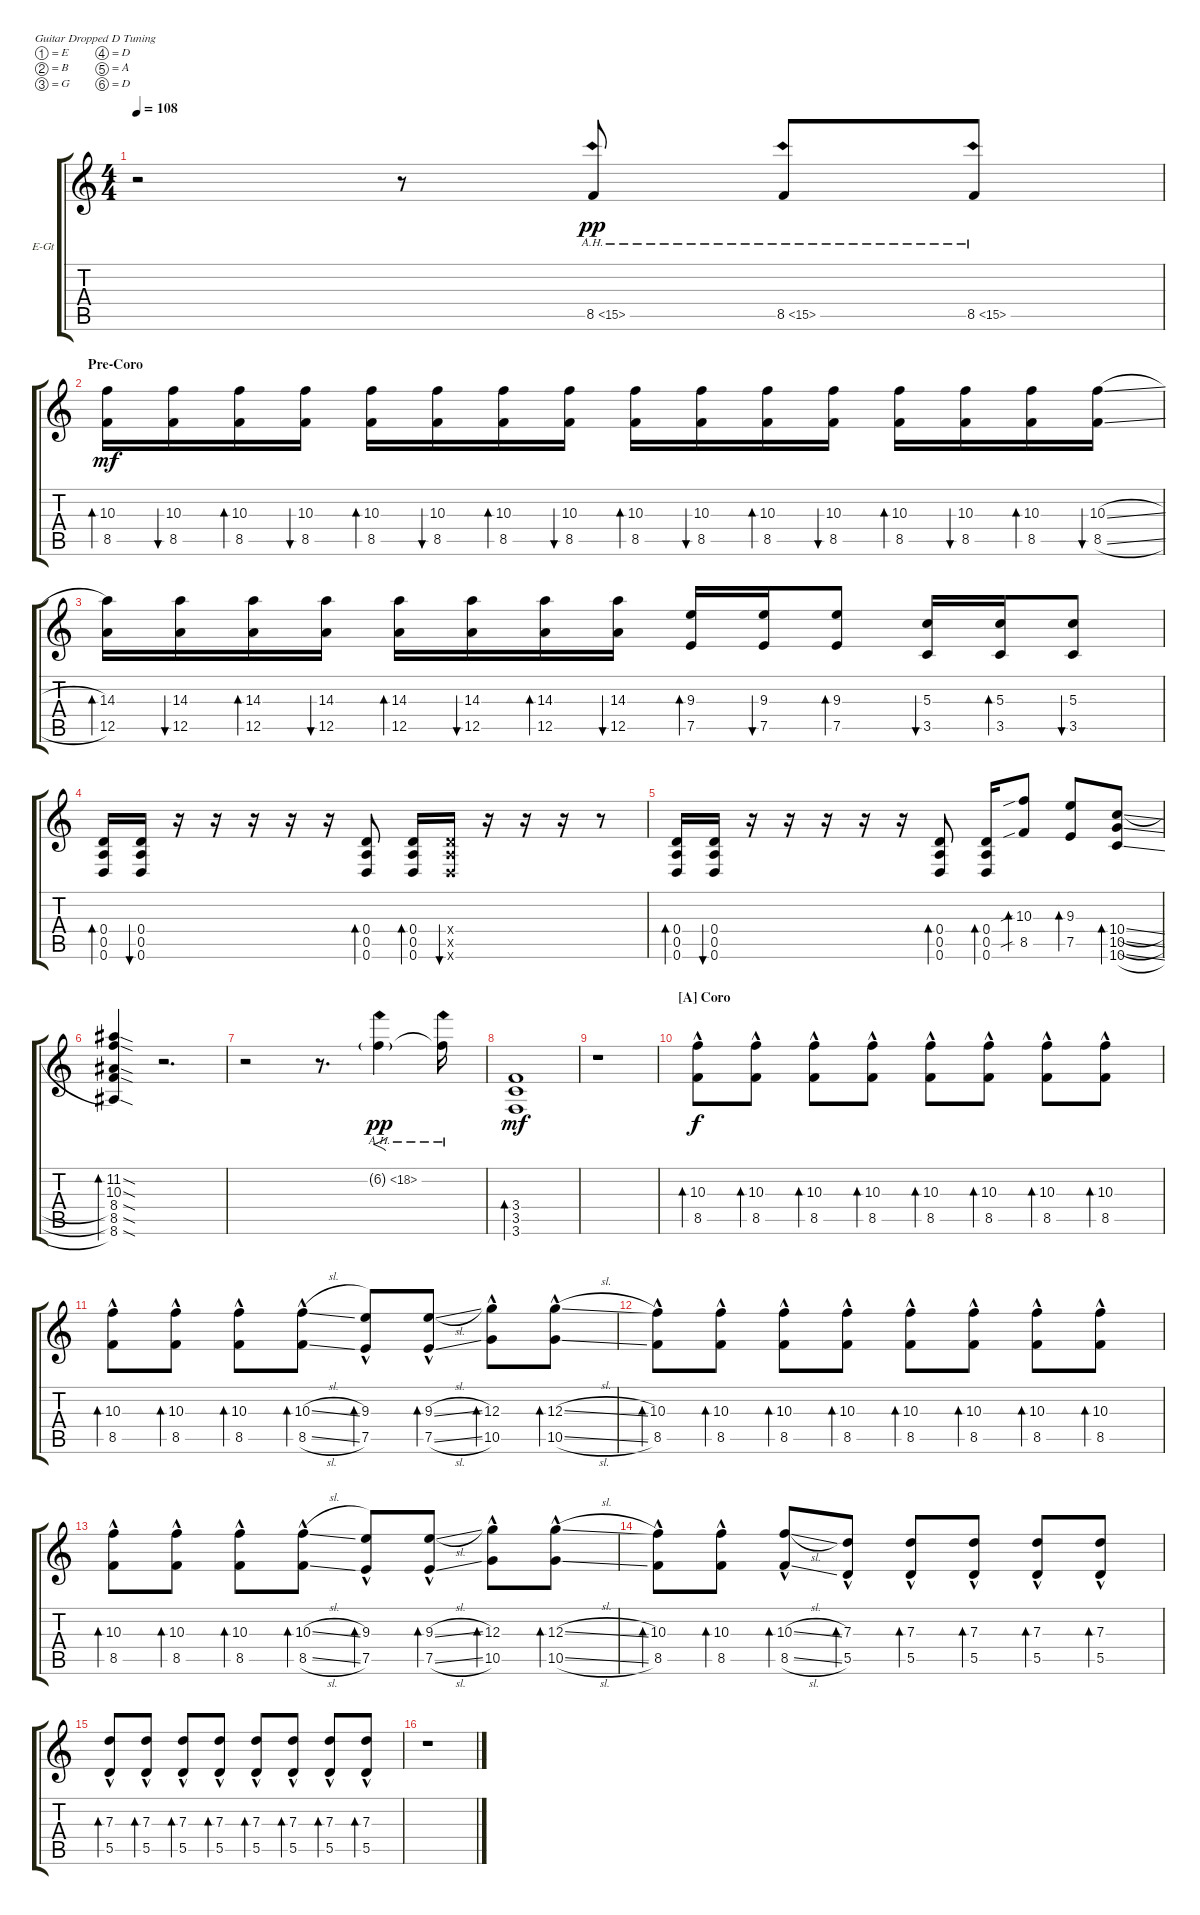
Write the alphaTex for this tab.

\defaultSystemsLayout 4
\bracketExtendMode groupsimilarinstruments
\firstSystemTrackNameOrientation horizontal
\otherSystemsTrackNameOrientation horizontal
\track ("E. Guitar 2" "E-Gt") {instrument overdrivenguitar}
\staff {score tabs}
\tuning (E4 B3 G3 D3 A2 D2)
\ts (4 4)
\tempo 108
\clef g2
\ks c
r.2{dy mf} r.8 8.5{ah 7}.8{dy pp} 8.5{ah 7}.8 8.5{ah 7}.8 |
\section ("" "Pre-Coro")
(8.5 10.3).16{bd 30 dy mf} (8.5 10.3).16{bu 30} (8.5 10.3).16{bd 30} (8.5 10.3).16{bu 30} (8.5 10.3).16{bd 30} (8.5 10.3).16{bu 30} (8.5 10.3).16{bd 30} (8.5 10.3).16{bu 30} (8.5 10.3).16{bd 30} (8.5 10.3).16{bu 30} (8.5 10.3).16{bd 30} (8.5 10.3).16{bu 30} (8.5 10.3).16{bd 30} (8.5 10.3).16{bu 30} (8.5 10.3).16{bd 30} (8.5{sl} 10.3{sl}).16{bu 30} |
(12.5 14.3).16{bd 30} (12.5 14.3).16{bu 30} (12.5 14.3).16{bd 30} (12.5 14.3).16{bu 30} (12.5 14.3).16{bd 30} (12.5 14.3).16{bu 30} (12.5 14.3).16{bd 30} (12.5 14.3).16{bu 30} (7.5 9.3).16{bd 30} (7.5 9.3).16{bu 30} (7.5 9.3).8{bd 30} (3.5 5.3).16{bu 30} (3.5 5.3).16{bd 30} (3.5 5.3).8{bu 30} |
(0.5 0.4 0.6).16{bd 30} (0.5 0.4 0.6).16{bu 30} r.16 r.16 r.16 r.16 r.16 (0.5 0.4 0.6).8{bd 30} (0.4 0.5 0.6).16{bd 30} (0.5{x} 0.4{x} 0.6{x}).16{bu 30} r.16 r.16 r.16 r.8 |
(0.5 0.4 0.6).16{bd 30} (0.5 0.4 0.6).16{bu 30} r.16 r.16 r.16 r.16 r.16 (0.5 0.4 0.6).8{bd 30} (0.5 0.4 0.6).16{bd 30} (8.5{sib} 10.3{sib}).8{bd 30} (7.5 9.3).8{bd 30} (10.6{sl} 10.5{sl} 10.4{sl}).8{bd 30} |
(8.5{sod} 8.4{sod} 10.3{sod} 8.6{sod} 11.2{sod}).4{bd 30} r.2{d} |
r.2 r.8{d} 6.2{ah 12 g}.4{f dy pp} 6.2{ah 12 t}.16 |
(3.4 3.5 3.6).1{bd 30 dy mf} |
r.1 |
\section ("A" "Coro")
(8.5{hac} 10.3{hac}).8{bd 30 dy f} (8.5{hac} 10.3{hac}).8{bd 30} (8.5{hac} 10.3{hac}).8{bd 30} (8.5{hac} 10.3{hac}).8{bd 30} (8.5{hac} 10.3{hac}).8{bd 30} (8.5{hac} 10.3{hac}).8{bd 30} (8.5{hac} 10.3{hac}).8{bd 30} (8.5{hac} 10.3{hac}).8{bd 30} |
(8.5{hac} 10.3{hac}).8{bd 30} (8.5{hac} 10.3{hac}).8{bd 30} (8.5{hac} 10.3{hac}).8{bd 30} (8.5{sl hac} 10.3{sl hac}).8{bd 30} (7.5{hac} 9.3{hac}).8{bd 30} (7.5{sl hac} 9.3{sl hac}).8{bd 30} (10.5{hac} 12.3{hac}).8{bd 30} (10.5{sl hac} 12.3{sl hac}).8{bd 30} |
(8.5{hac} 10.3{hac}).8{bd 30} (8.5{hac} 10.3{hac}).8{bd 30} (8.5{hac} 10.3{hac}).8{bd 30} (8.5{hac} 10.3{hac}).8{bd 30} (8.5{hac} 10.3{hac}).8{bd 30} (8.5{hac} 10.3{hac}).8{bd 30} (8.5{hac} 10.3{hac}).8{bd 30} (8.5{hac} 10.3{hac}).8{bd 30} |
(8.5{hac} 10.3{hac}).8{bd 30} (8.5{hac} 10.3{hac}).8{bd 30} (8.5{hac} 10.3{hac}).8{bd 30} (8.5{sl hac} 10.3{sl hac}).8{bd 30} (7.5{hac} 9.3{hac}).8{bd 30} (7.5{sl hac} 9.3{sl hac}).8{bd 30} (10.5{hac} 12.3{hac}).8{bd 30} (10.5{sl hac} 12.3{sl hac}).8{bd 30} |
(8.5{hac} 10.3{hac}).8{bd 30} (8.5{hac} 10.3{hac}).8{bd 30} (8.5{sl hac} 10.3{sl hac}).8{bd 30} (5.5{hac} 7.3{hac}).8{bd 30} (5.5{hac} 7.3{hac}).8{bd 30} (5.5{hac} 7.3{hac}).8{bd 30} (5.5{hac} 7.3{hac}).8{bd 30} (5.5{hac} 7.3{hac}).8{bd 30} |
(5.5{hac} 7.3{hac}).8{bd 30} (5.5{hac} 7.3{hac}).8{bd 30} (5.5{hac} 7.3{hac}).8{bd 30} (5.5{hac} 7.3{hac}).8{bd 30} (5.5{hac} 7.3{hac}).8{bd 30} (5.5{hac} 7.3{hac}).8{bd 30} (5.5{hac} 7.3{hac}).8{bd 30} (5.5{hac} 7.3{hac}).8{bd 30} |
r.1
